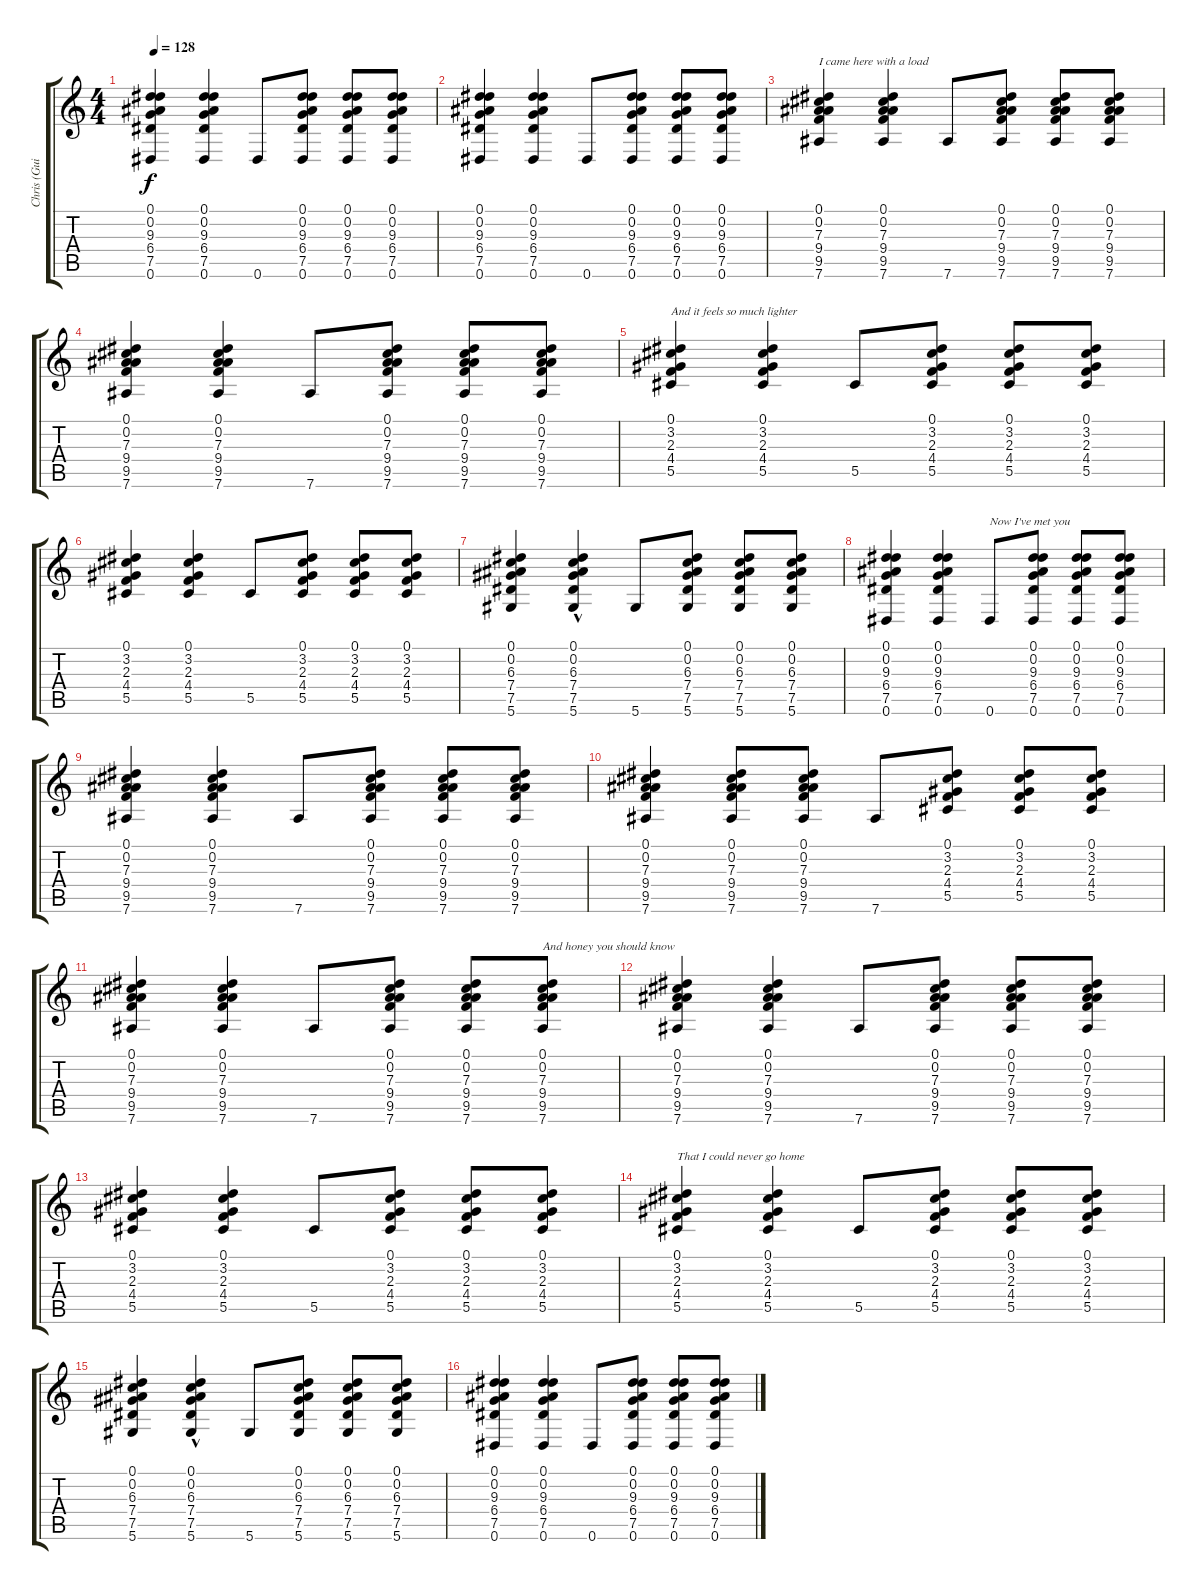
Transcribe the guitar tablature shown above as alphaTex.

\track ("Chris (Guitar)" "Chris (Gui") {instrument acousticguitarsteel}
\staff {score tabs}
\tuning (Eb4 Bb3 Gb3 Db3 Ab2 Eb2) {hide}
\ts (4 4)
\tempo 128
\clef g2
\ks c
(0.1 0.2 9.3 6.4 7.5 0.6).4{dy f} (0.1 0.2 9.3 6.4 7.5 0.6).4 0.6.8 (0.1 0.2 9.3 6.4 7.5 0.6).8 (0.1 0.2 9.3 6.4 7.5 0.6).8 (0.1 0.2 9.3 6.4 7.5 0.6).8 |
(0.1 0.2 9.3 6.4 7.5 0.6).4 (0.1 0.2 9.3 6.4 7.5 0.6).4 0.6.8 (0.1 0.2 9.3 6.4 7.5 0.6).8 (0.1 0.2 9.3 6.4 7.5 0.6).8 (0.1 0.2 9.3 6.4 7.5 0.6).8 |
(0.1 0.2 7.3 9.4 9.5 7.6).4{txt "I came here with a load"} (0.1 0.2 7.3 9.4 9.5 7.6).4 7.6.8 (0.1 0.2 7.3 9.4 9.5 7.6).8 (0.1 0.2 7.3 9.4 9.5 7.6).8 (0.1 0.2 7.3 9.4 9.5 7.6).8 |
(0.1 0.2 7.3 9.4 9.5 7.6).4 (0.1 0.2 7.3 9.4 9.5 7.6).4 7.6.8 (0.1 0.2 7.3 9.4 9.5 7.6).8 (0.1 0.2 7.3 9.4 9.5 7.6).8 (0.1 0.2 7.3 9.4 9.5 7.6).8 |
(0.1 3.2 2.3 4.4 5.5).4{txt "And it feels so much lighter"} (0.1 3.2 2.3 4.4 5.5).4 5.5.8 (0.1 3.2 2.3 4.4 5.5).8 (0.1 3.2 2.3 4.4 5.5).8 (0.1 3.2 2.3 4.4 5.5).8 |
(0.1 3.2 2.3 4.4 5.5).4 (0.1 3.2 2.3 4.4 5.5).4 5.5.8 (0.1 3.2 2.3 4.4 5.5).8 (0.1 3.2 2.3 4.4 5.5).8 (0.1 3.2 2.3 4.4 5.5).8 |
(0.1 0.2 6.3 7.4 7.5 5.6).4 (0.1{hac} 0.2{hac} 6.3{hac} 7.4 7.5 5.6).4 5.6.8 (0.1 0.2 6.3 7.4 7.5 5.6).8 (0.1 0.2 6.3 7.4 7.5 5.6).8 (0.1 0.2 6.3 7.4 7.5 5.6).8 |
(0.1 0.2 9.3 6.4 7.5 0.6).4 (0.1 0.2 9.3 6.4 7.5 0.6).4 0.6.8{txt "Now I've met you"} (0.1 0.2 9.3 6.4 7.5 0.6).8 (0.1 0.2 9.3 6.4 7.5 0.6).8 (0.1 0.2 9.3 6.4 7.5 0.6).8 |
(0.1 0.2 7.3 9.4 9.5 7.6).4 (0.1 0.2 7.3 9.4 9.5 7.6).4 7.6.8 (0.1 0.2 7.3 9.4 9.5 7.6).8 (0.1 0.2 7.3 9.4 9.5 7.6).8 (0.1 0.2 7.3 9.4 9.5 7.6).8 |
(0.1 0.2 7.3 9.4 9.5 7.6).4 (0.1 0.2 7.3 9.4 9.5 7.6).8 (0.1 0.2 7.3 9.4 9.5 7.6).8 7.6.8 (0.1 3.2 2.3 4.4 5.5).8 (0.1 3.2 2.3 4.4 5.5).8 (0.1 3.2 2.3 4.4 5.5).8 |
(0.1 0.2 7.3 9.4 9.5 7.6).4 (0.1 0.2 7.3 9.4 9.5 7.6).4 7.6.8 (0.1 0.2 7.3 9.4 9.5 7.6).8 (0.1 0.2 7.3 9.4 9.5 7.6).8 (0.1 0.2 7.3 9.4 9.5 7.6).8{txt "And honey you should know"} |
(0.1 0.2 7.3 9.4 9.5 7.6).4 (0.1 0.2 7.3 9.4 9.5 7.6).4 7.6.8 (0.1 0.2 7.3 9.4 9.5 7.6).8 (0.1 0.2 7.3 9.4 9.5 7.6).8 (0.1 0.2 7.3 9.4 9.5 7.6).8 |
(0.1 3.2 2.3 4.4 5.5).4 (0.1 3.2 2.3 4.4 5.5).4 5.5.8 (0.1 3.2 2.3 4.4 5.5).8 (0.1 3.2 2.3 4.4 5.5).8 (0.1 3.2 2.3 4.4 5.5).8 |
(0.1 3.2 2.3 4.4 5.5).4{txt "That I could never go home"} (0.1 3.2 2.3 4.4 5.5).4 5.5.8 (0.1 3.2 2.3 4.4 5.5).8 (0.1 3.2 2.3 4.4 5.5).8 (0.1 3.2 2.3 4.4 5.5).8 |
(0.1 0.2 6.3 7.4 7.5 5.6).4 (0.1{hac} 0.2{hac} 6.3{hac} 7.4 7.5 5.6).4 5.6.8 (0.1 0.2 6.3 7.4 7.5 5.6).8 (0.1 0.2 6.3 7.4 7.5 5.6).8 (0.1 0.2 6.3 7.4 7.5 5.6).8 |
(0.1 0.2 9.3 6.4 7.5 0.6).4 (0.1 0.2 9.3 6.4 7.5 0.6).4 0.6.8 (0.1 0.2 9.3 6.4 7.5 0.6).8 (0.1 0.2 9.3 6.4 7.5 0.6).8 (0.1 0.2 9.3 6.4 7.5 0.6).8
